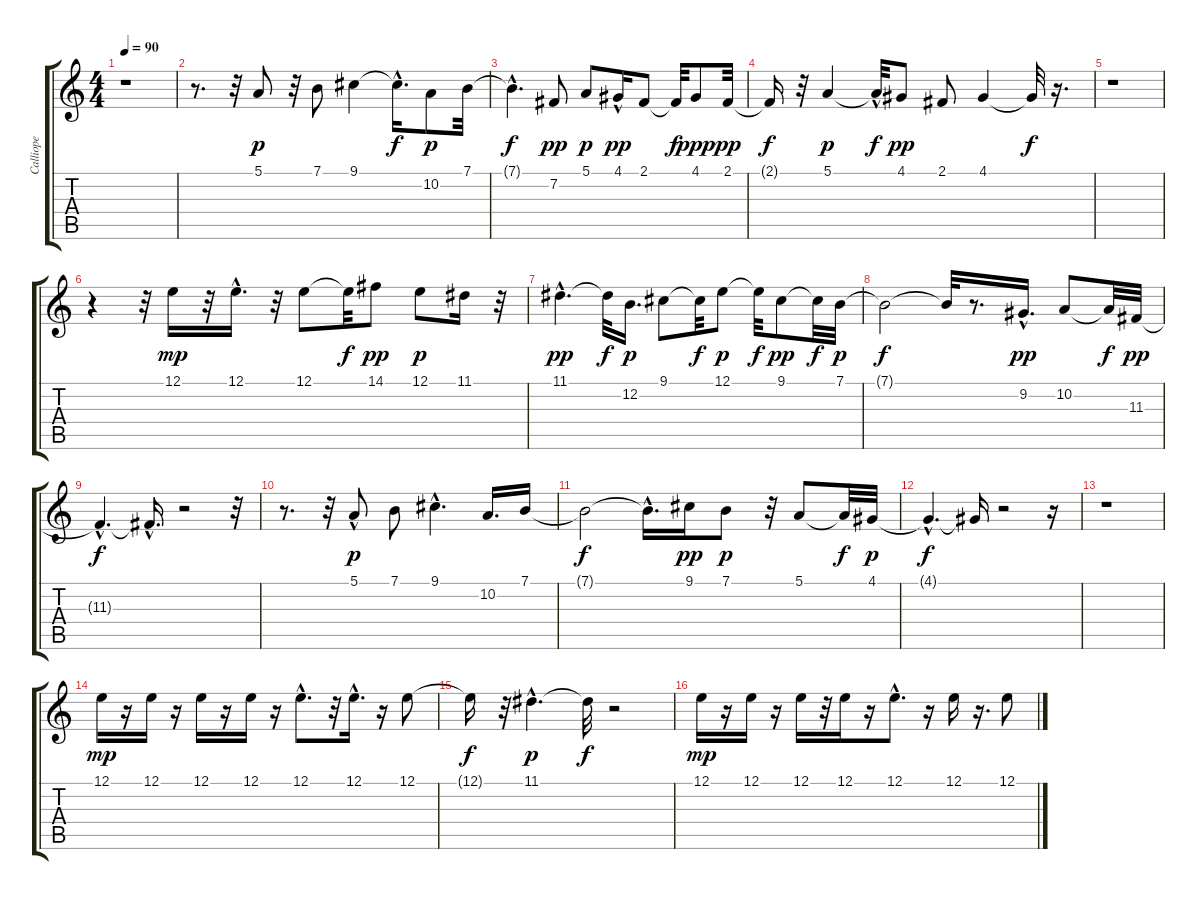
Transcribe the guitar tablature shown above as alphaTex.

\track ("Calliope" "Calliope") {instrument lead3calliope}
\staff {score tabs}
\tuning (E4 B3 G3 D3 A2 E2) {hide}
\ts (4 4)
\tempo 90
\clef g2
\ks c
r.1{dy f} |
r.8{d} r.32 5.1.8{dy p} r.32 7.1.8 9.1.4 9.1{hac t}.16{d dy f} 10.2.8{dy p} 7.1.32 |
7.1{hac t}.4{d dy f} 7.2.8{dy pp} 5.1.8{dy p} 4.1{hac}.16{dy pp} 2.1.8 2.1{t}.32{dy f} 4.1.8{dy ppp} 2.1.32{dy pp} |
2.1{t}.16{dy f} r.32 5.1.4{dy p} 5.1{hac t}.32{dy f} 4.1.8{dy pp} 2.1.8 4.1.4 4.1{t}.32{dy f} r.16{d} |
r.1 |
r.4 r.32 12.1.16{dy mp} r.32 12.1{hac}.16{d} r.32 12.1.8 12.1{t}.32{dy f} 14.1.8{dy pp} 12.1.8{dy p} 11.1.16 r.32 |
11.1{hac}.4{d dy pp} 11.1{t}.32{dy f} 12.2.16{d dy p} 9.1.8 9.1{t}.32{dy f} 12.1.8{dy p} 12.1{t}.32{dy f} 9.1.8{dy pp} 9.1{t}.32{dy f} 7.1.32{dy p} |
7.1{t}.2{dy f} 7.1{t}.32 r.8{d} 9.2{hac}.16{d dy pp} 10.2.8 10.2{t}.32{dy f} 11.3.32{dy pp} |
11.3{hac t}.4{d dy f} 11.3{hac t}.16{d} r.2 r.32 |
r.8{d} r.32 5.1{hac}.8{dy p} 7.1.8 9.1{hac}.4{d} 10.2.16{d} 7.1.16 |
7.1{t}.2{dy f} 7.1{hac t}.16{d} 9.1.16{dy pp} 7.1.8{dy p} r.32 5.1.8 5.1{t}.32{dy f} 4.1.32{dy p} |
4.1{hac t}.4{d dy f} 4.1{t}.16 r.2 r.16 |
r.1 |
12.1.16{dy mp} r.16 12.1.16 r.16 12.1.16 r.16 12.1.16 r.16 12.1{hac}.8{d} r.32 12.1{hac}.16{d} r.16 12.1.8 |
12.1{t}.16{dy f} r.32 11.1{hac}.4{d dy p} 11.1{t}.32{dy f} r.2 |
12.1.16{dy mp} r.16 12.1.16 r.16 12.1.16 r.32 12.1.16 r.16 12.1{hac}.8{d} r.16 12.1.16 r.16{d} 12.1.8
